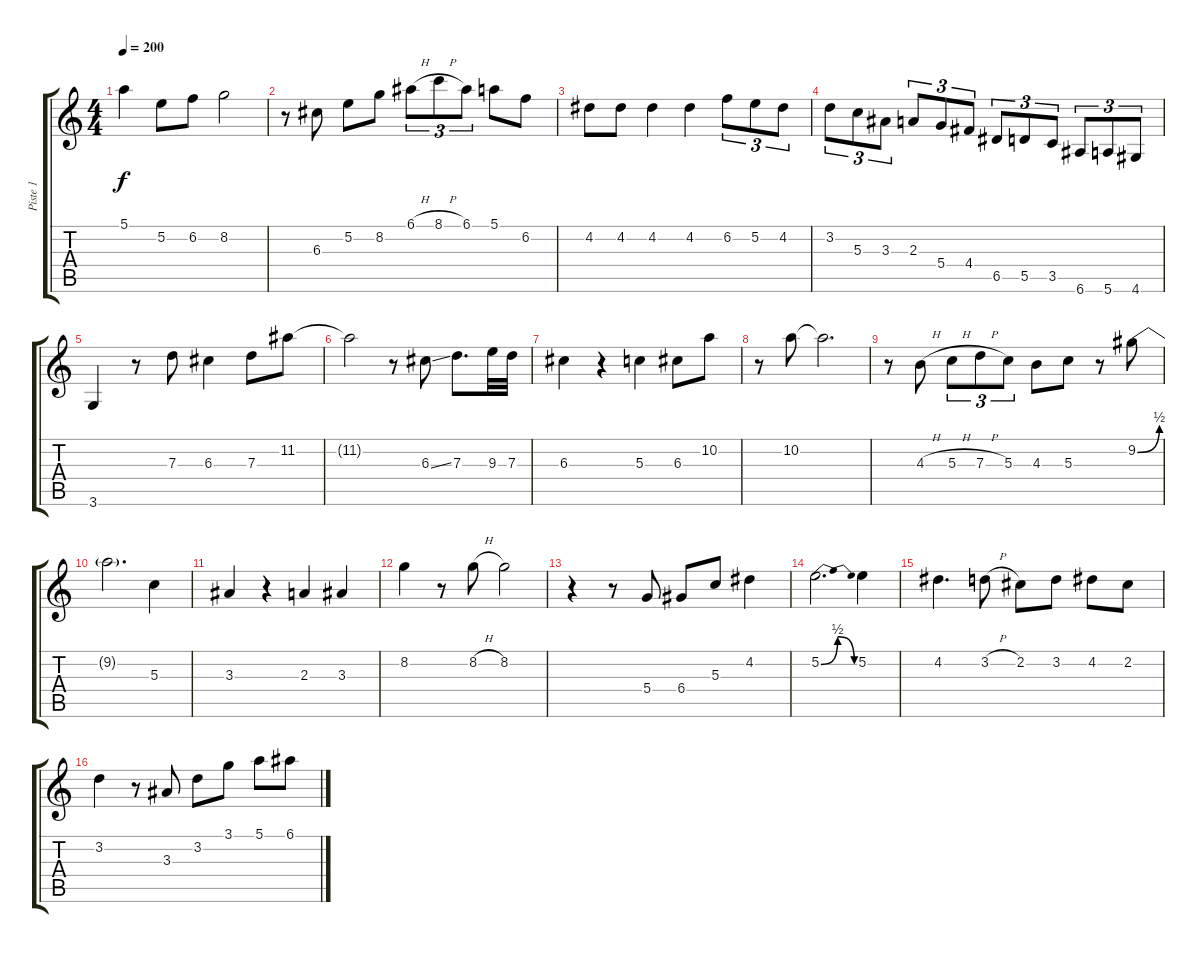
\track ("Piste 1" "Piste 1") {instrument acousticguitarsteel}
\staff {score tabs}
\tuning (E4 B3 G3 D3 A2 E2) {hide}
\ts (4 4)
\tempo 200
\clef g2
\ks c
5.1.4{dy f} 5.2.8 6.2.8 8.2.2 |
r.8 6.3.8 5.2.8 8.2.8 6.1{h}.8{tu (3 2)} 8.1{h}.8{tu (3 2)} 6.1.8{tu (3 2)} 5.1.8 6.2.8 |
4.2.8 4.2.8 4.2.4 4.2.4 6.2.8{tu (3 2)} 5.2.8{tu (3 2)} 4.2.8{tu (3 2)} |
3.2.8{tu (3 2)} 5.3.8{tu (3 2)} 3.3.8{tu (3 2)} 2.3.8{tu (3 2)} 5.4.8{tu (3 2)} 4.4.8{tu (3 2)} 6.5.8{tu (3 2)} 5.5.8{tu (3 2)} 3.5.8{tu (3 2)} 6.6.8{tu (3 2)} 5.6.8{tu (3 2)} 4.6.8{tu (3 2)} |
3.6.4 r.8 7.3.8 6.3.4 7.3.8 11.2.8 |
11.2{t}.2 r.8 6.3{ss}.8 7.3.8{d} 9.3.32 7.3.32 |
6.3.4 r.4 5.3.4 6.3.8 10.2.8 |
r.8 10.2.8 10.2{t}.2{d} |
r.8 4.3{h}.8 5.3{h}.8{tu (3 2)} 7.3{h}.8{tu (3 2)} 5.3.8{tu (3 2)} 4.3.8 5.3.8 r.8 9.2{be (bend 0 0 60 2)}.8 |
9.2{t}.2{d} 5.3.4 |
3.3.4 r.4 2.3.4 3.3.4 |
8.2.4 r.8 8.2{h}.8 8.2.2 |
r.4 r.8 5.4.8 6.4.8 5.3.8 4.2.4 |
5.2{be (bendrelease 0 0 30 2 30 2 60 0)}.2{d} 5.2.4 |
4.2.4{d} 3.2{h}.8 2.2.8 3.2.8 4.2.8 2.2.8 |
3.2.4 r.8 3.3.8 3.2.8 3.1.8 5.1.8 6.1.8
